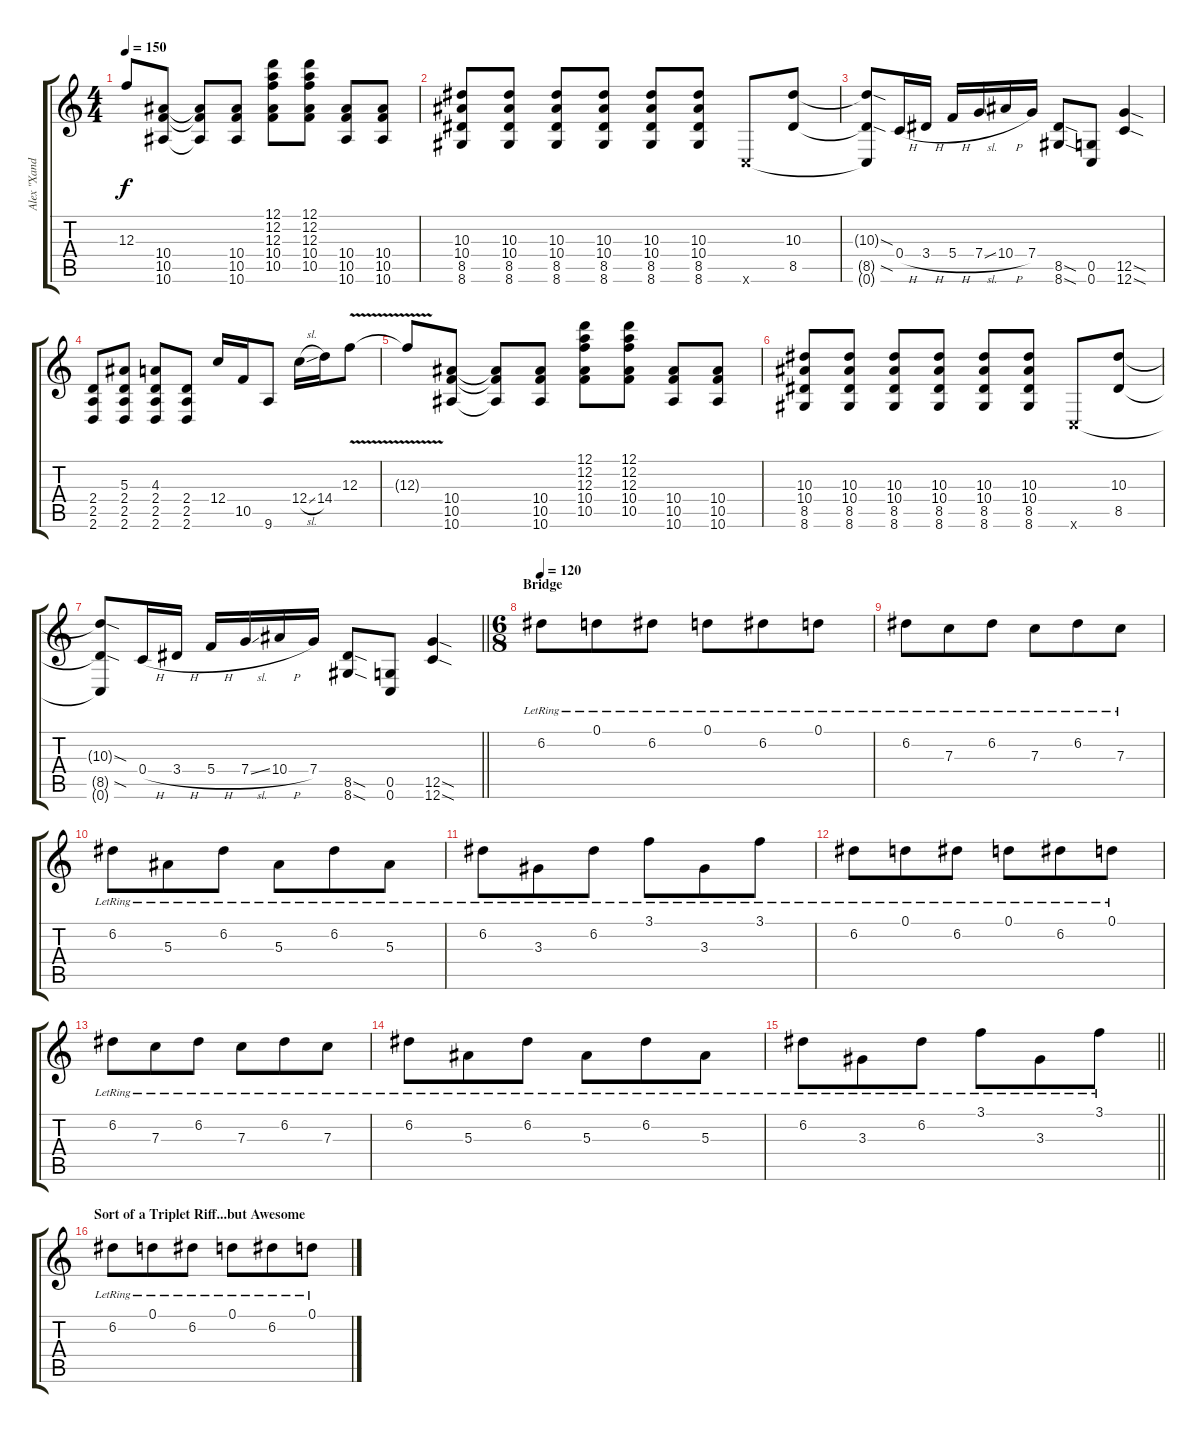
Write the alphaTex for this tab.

\track ("Alex \"Xander\" Bois" "Alex \"Xand") {instrument distortionguitar}
\staff {score tabs}
\tuning (D4 A3 F3 C3 G2 C2) {hide}
\ts (4 4)
\tempo 150
\clef g2
\ks c
12.3{t}.8{dy f} (10.4 10.5 10.6).8 (10.4{t} 10.5{t} 10.6{t}).8 (10.4 10.5 10.6).8 (12.1 12.2 12.3 10.4 10.5).8 (12.1 12.2 12.3 10.4 10.5).8 (10.4 10.5 10.6).8 (10.4 10.5 10.6).8 |
(10.3 10.4 8.5 8.6).8 (10.3 10.4 8.5 8.6).8 (10.3 10.4 8.5 8.6).8 (10.3 10.4 8.5 8.6).8 (10.3 10.4 8.5 8.6).8 (10.3 10.4 8.5 8.6).8 0.6{x}.8 (10.3 8.5).8 |
(10.3{sod t} 8.5{sod t} 0.6{t}).8 0.4{h}.16 3.4{h}.16 5.4{h}.16 7.4{sl}.16 10.4{h}.16 7.4.16 (8.5{sod} 8.6{sod}).8 (0.5 0.6).8 (12.5{sod} 12.6{sod}).4 |
(2.4 2.5 2.6).8 (5.3 2.4 2.5 2.6).8 (4.3 2.4 2.5 2.6).8 (2.4 2.5 2.6).8 12.4.16 10.5.16 9.6.8 12.4{sl}.16 14.4.16 12.3{v}.8 |
12.3{t}.8 (10.4 10.5 10.6).8 (10.4{t} 10.5{t} 10.6{t}).8 (10.4 10.5 10.6).8 (12.1 12.2 12.3 10.4 10.5).8 (12.1 12.2 12.3 10.4 10.5).8 (10.4 10.5 10.6).8 (10.4 10.5 10.6).8 |
(10.3 10.4 8.5 8.6).8 (10.3 10.4 8.5 8.6).8 (10.3 10.4 8.5 8.6).8 (10.3 10.4 8.5 8.6).8 (10.3 10.4 8.5 8.6).8 (10.3 10.4 8.5 8.6).8 0.6{x}.8 (10.3 8.5).8 |
\barLineRight lightlight
(10.3{sod t} 8.5{sod t} 0.6{t}).8 0.4{h}.16 3.4{h}.16 5.4{h}.16 7.4{sl}.16 10.4{h}.16 7.4.16 (8.5{sod} 8.6{sod}).8 (0.5 0.6).8 (12.5{sod} 12.6{sod}).4 |
\ts (6 8)
\section ("" "Bridge")
\tempo 120
6.2{lr}.8{volume 8 instrument electricguitarclean} 0.1{lr}.8 6.2{lr}.8 0.1{lr}.8 6.2{lr}.8 0.1{lr}.8 |
6.2{lr}.8 7.3{lr}.8 6.2{lr}.8 7.3{lr}.8 6.2{lr}.8 7.3{lr}.8 |
6.2{lr}.8 5.3{lr}.8 6.2{lr}.8 5.3{lr}.8 6.2{lr}.8 5.3{lr}.8 |
6.2{lr}.8 3.3{lr}.8 6.2{lr}.8 3.1{lr}.8 3.3{lr}.8 3.1{lr}.8 |
6.2{lr}.8 0.1{lr}.8 6.2{lr}.8 0.1{lr}.8 6.2{lr}.8 0.1{lr}.8 |
6.2{lr}.8 7.3{lr}.8 6.2{lr}.8 7.3{lr}.8 6.2{lr}.8 7.3{lr}.8 |
6.2{lr}.8 5.3{lr}.8 6.2{lr}.8 5.3{lr}.8 6.2{lr}.8 5.3{lr}.8 |
\barLineRight lightlight
6.2{lr}.8 3.3{lr}.8 6.2{lr}.8 3.1{lr}.8 3.3{lr}.8 3.1{lr}.8 |
\section ("" "Sort of a Triplet Riff...but Awesome")
6.2{lr}.8 0.1{lr}.8 6.2{lr}.8 0.1{lr}.8 6.2{lr}.8 0.1{lr}.8
